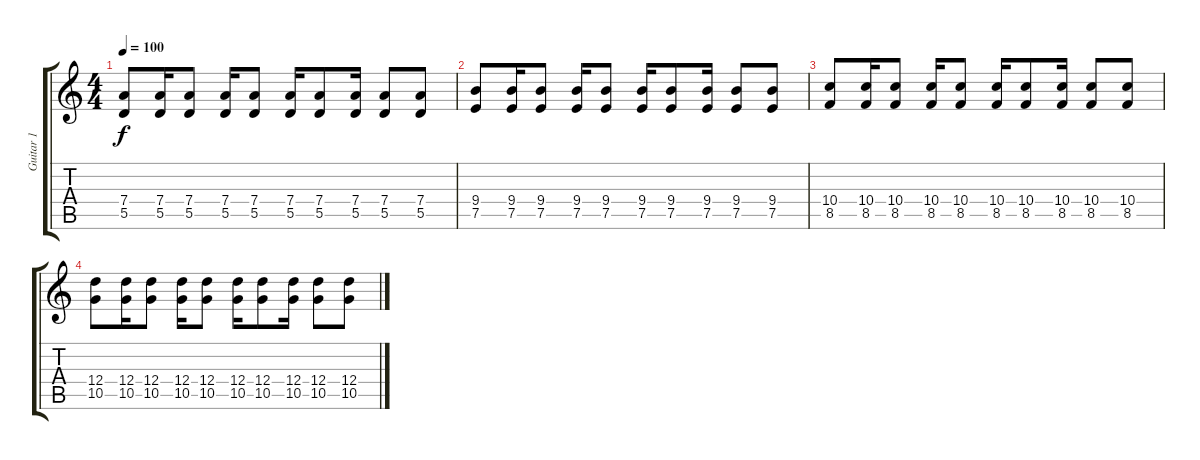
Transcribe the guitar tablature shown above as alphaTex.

\track ("Guitar 1" "Guitar 1") {instrument overdrivenguitar}
\staff {score tabs}
\tuning (E4 B3 G3 D3 A2 E2) {hide}
\ts (4 4)
\tempo 100
\clef g2
\ks c
(7.4 5.5).8{dy f} (7.4 5.5).16 (7.4 5.5).8 (7.4 5.5).16 (7.4 5.5).8 (7.4 5.5).16 (7.4 5.5).8 (7.4 5.5).16 (7.4 5.5).8 (7.4 5.5).8 |
(9.4 7.5).8 (9.4 7.5).16 (9.4 7.5).8 (9.4 7.5).16 (9.4 7.5).8 (9.4 7.5).16 (9.4 7.5).8 (9.4 7.5).16 (9.4 7.5).8 (9.4 7.5).8 |
(10.4 8.5).8 (10.4 8.5).16 (10.4 8.5).8 (10.4 8.5).16 (10.4 8.5).8 (10.4 8.5).16 (10.4 8.5).8 (10.4 8.5).16 (10.4 8.5).8 (10.4 8.5).8 |
(12.4 10.5).8 (12.4 10.5).16 (12.4 10.5).8 (12.4 10.5).16 (12.4 10.5).8 (12.4 10.5).16 (12.4 10.5).8 (12.4 10.5).16 (12.4 10.5).8 (12.4 10.5).8
